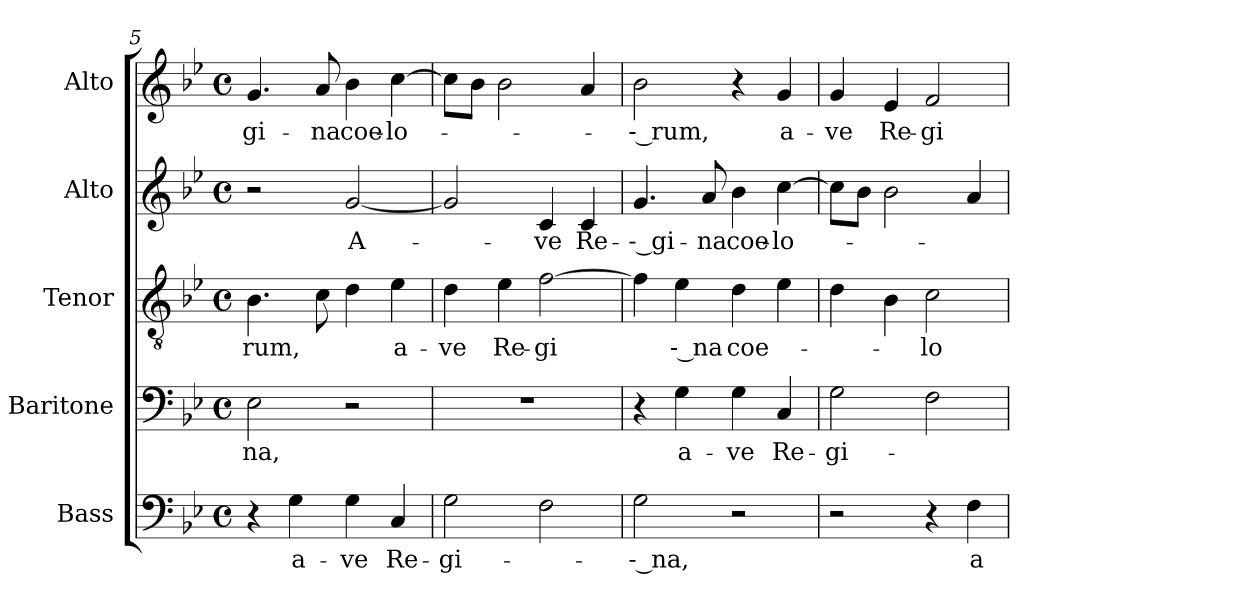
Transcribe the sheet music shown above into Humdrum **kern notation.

**kern	**text	**kern	**text	**kern	**text	**kern	**text	**kern	**text
*part5	*part5	*part4	*part4	*part3	*part3	*part2	*part2	*part1	*part1
*staff5	*staff5	*staff4	*staff4	*staff3	*staff3	*staff2	*staff2	*staff1	*staff1
*I"Bass	*	*I"Baritone	*	*I"Tenor	*	*I"Alto	*	*I"Alto	*
*I'B.	*	*I'Bar.	*	*I'T.	*	*I'A.	*	*I'A.	*
*clefF4	*	*clefF4	*	*clefGv2	*	*clefG2	*	*clefG2	*
*	*	*	*	*ITrd7c12	*	*	*	*	*
*k[b-e-]	*	*k[b-e-]	*	*k[b-e-]	*	*k[b-e-]	*	*k[b-e-]	*
*B-:	*	*B-:	*	*B-:	*	*B-:	*	*B-:	*
*M4/4	*	*M4/4	*	*M4/4	*	*M4/4	*	*M4/4	*
*met(c)	*	*met(c)	*	*met(c)	*	*met(c)	*	*met(c)	*
=5	=5	=5	=5	=5	=5	=5	=5	=5	=5
!	!	!	!LO:LY:b:color=#000000	!	!	!	!	!	!
!	!	!	!	!	!LO:LY:b:color=#000000	!	!	!	!
!	!	!	!	!	!	!	!	!	!LO:LY:b:color=#000000
4r	.	2E-i\	-na,	4.BB-i\	-rum,	2r	.	4.gi/	-gi-
!	!LO:LY:b:color=#000000	!	!	!	!	!	!	!	!
4Gi\	a-	.	.	.	.	.	.	.	.
!	!	!	!	!	!	!	!	!	!LO:LY:b:color=#000000
.	.	.	.	8Ci\	.	.	.	8ai/	-na
!	!LO:LY:b:color=#000000	!	!	!	!	!	!	!	!
!	!	!	!	!	!	!	!LO:LY:b:color=#000000	!	!
!	!	!	!	!	!	!	!	!	!LO:LY:b:color=#000000
4Gi\	-ve	2r	.	4Di\	.	[2gi/	A-	4b-i\	coe-
!	!LO:LY:b:color=#000000	!	!	!	!	!	!	!	!
!	!	!	!	!	!LO:LY:b:color=#000000	!	!	!	!
!	!	!	!	!	!	!	!	!	!LO:LY:b:color=#000000
4Ci/	Re-	.	.	4E-i\	a-	.	.	[4cci\	-lo-
=6	=6	=6	=6	=6	=6	=6	=6	=6	=6
!	!LO:LY:b:color=#000000	!	!	!	!	!	!	!	!
!	!	!	!	!	!LO:LY:b:color=#000000	!	!	!	!
2Gi\	-gi-	1r	.	4Di\	-ve	2gi/]	.	8cci\L]	.
.	.	.	.	.	.	.	.	8b-i\J	.
!	!	!	!	!	!LO:LY:b:color=#000000	!	!	!	!
.	.	.	.	4E-i\	Re-	.	.	2b-i\	.
!	!	!	!	!	!LO:LY:b:color=#000000	!	!	!	!
!	!	!	!	!	!	!	!LO:LY:b:color=#000000	!	!
2Fi\	.	.	.	[2Fi\	-gi-	4ci/	-ve	.	.
!	!	!	!	!	!	!	!LO:LY:b:color=#000000	!	!
.	.	.	.	.	.	4ci/	Re-	4ai/	.
!!LO:LB:g=z
=7	=7	=7	=7	=7	=7	=7	=7	=7	=7
!	!LO:LY:b:color=#000000	!	!	!	!	!	!	!	!
!	!	!	!	!	!LO:LY:b:color=#000000	!	!	!	!
!	!	!	!	!	!	!	!LO:LY:b:color=#000000	!	!
!	!	!	!	!	!	!	!	!	!LO:LY:b:color=#000000
2Gi\	-- na,	4r	.	4Fi\]	---	4.gi/	-- gi-	2b-i\	-- rum,
!	!	!	!LO:LY:b:color=#000000	!	!	!	!	!	!
!	!	!	!	!	!LO:LY:b:color=#000000	!	!	!	!
.	.	4Gi\	a-	4E-i\	-- na	.	.	.	.
!	!	!	!	!	!	!	!LO:LY:b:color=#000000	!	!
.	.	.	.	.	.	8ai/	-na	.	.
!	!	!	!LO:LY:b:color=#000000	!	!	!	!	!	!
!	!	!	!	!	!LO:LY:b:color=#000000	!	!	!	!
!	!	!	!	!	!	!	!LO:LY:b:color=#000000	!	!
2r	.	4Gi\	-ve	4Di\	coe-	4b-i\	coe-	4r	.
!	!	!	!LO:LY:b:color=#000000	!	!	!	!	!	!
!	!	!	!	!	!	!	!LO:LY:b:color=#000000	!	!
!	!	!	!	!	!	!	!	!	!LO:LY:b:color=#000000
.	.	4Ci/	Re-	4E-i\	.	[4cci\	-lo-	4gi/	a-
=8	=8	=8	=8	=8	=8	=8	=8	=8	=8
!	!	!	!LO:LY:b:color=#000000	!	!	!	!	!	!
!	!	!	!	!	!	!	!	!	!LO:LY:b:color=#000000
2r	.	2Gi\	-gi-	4Di\	.	8cci\L]	.	4gi/	-ve
.	.	.	.	.	.	8b-i\J	.	.	.
!	!	!	!	!	!	!	!	!	!LO:LY:b:color=#000000
.	.	.	.	4BB-i\	.	2b-i\	.	4e-i/	Re-
!	!	!	!	!	!LO:LY:b:color=#000000	!	!	!	!
!	!	!	!	!	!	!	!	!	!LO:LY:b:color=#000000
4r	.	2Fi\	.	2Ci\	-lo-	.	.	2fi/	-gi-
!	!LO:LY:b:color=#000000	!	!	!	!	!	!	!	!
4Fi\	a-	.	.	.	.	4ai/	.	.	.
=	=	=	=	=	=	=	=	=	=
*-	*-	*-	*-	*-	*-	*-	*-	*-	*-
